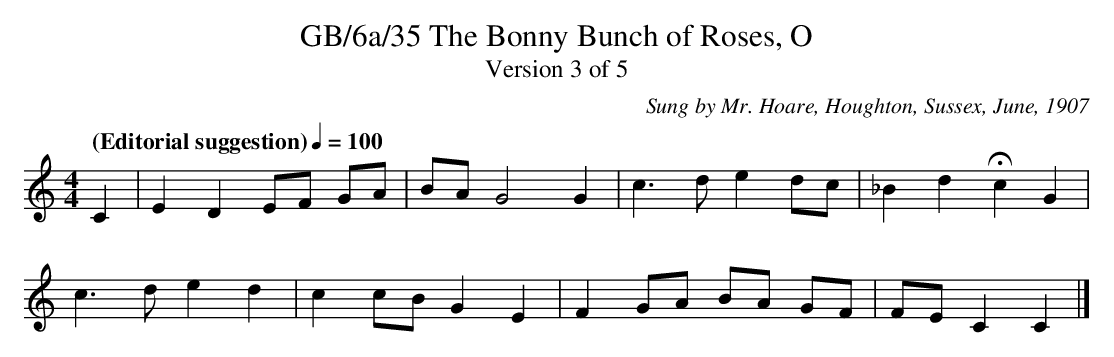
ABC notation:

X:1
T:GB/6a/35 The Bonny Bunch of Roses, \O
T:Version 3 of 5
C:Sung by Mr. Hoare, Houghton, Sussex, June, 1907
M:4/4
L:1/8
Q:"(Editorial suggestion)" 1/4=100
K:C
C2 | E2 D2 EF GA | BA G4 G2 | c3 d e2 dc | _B2 d2 Hc2 G2 |
c3 d e2 d2 | c2 cB G2 E2 | F2 GA BA GF | FE C2 C2 |]
